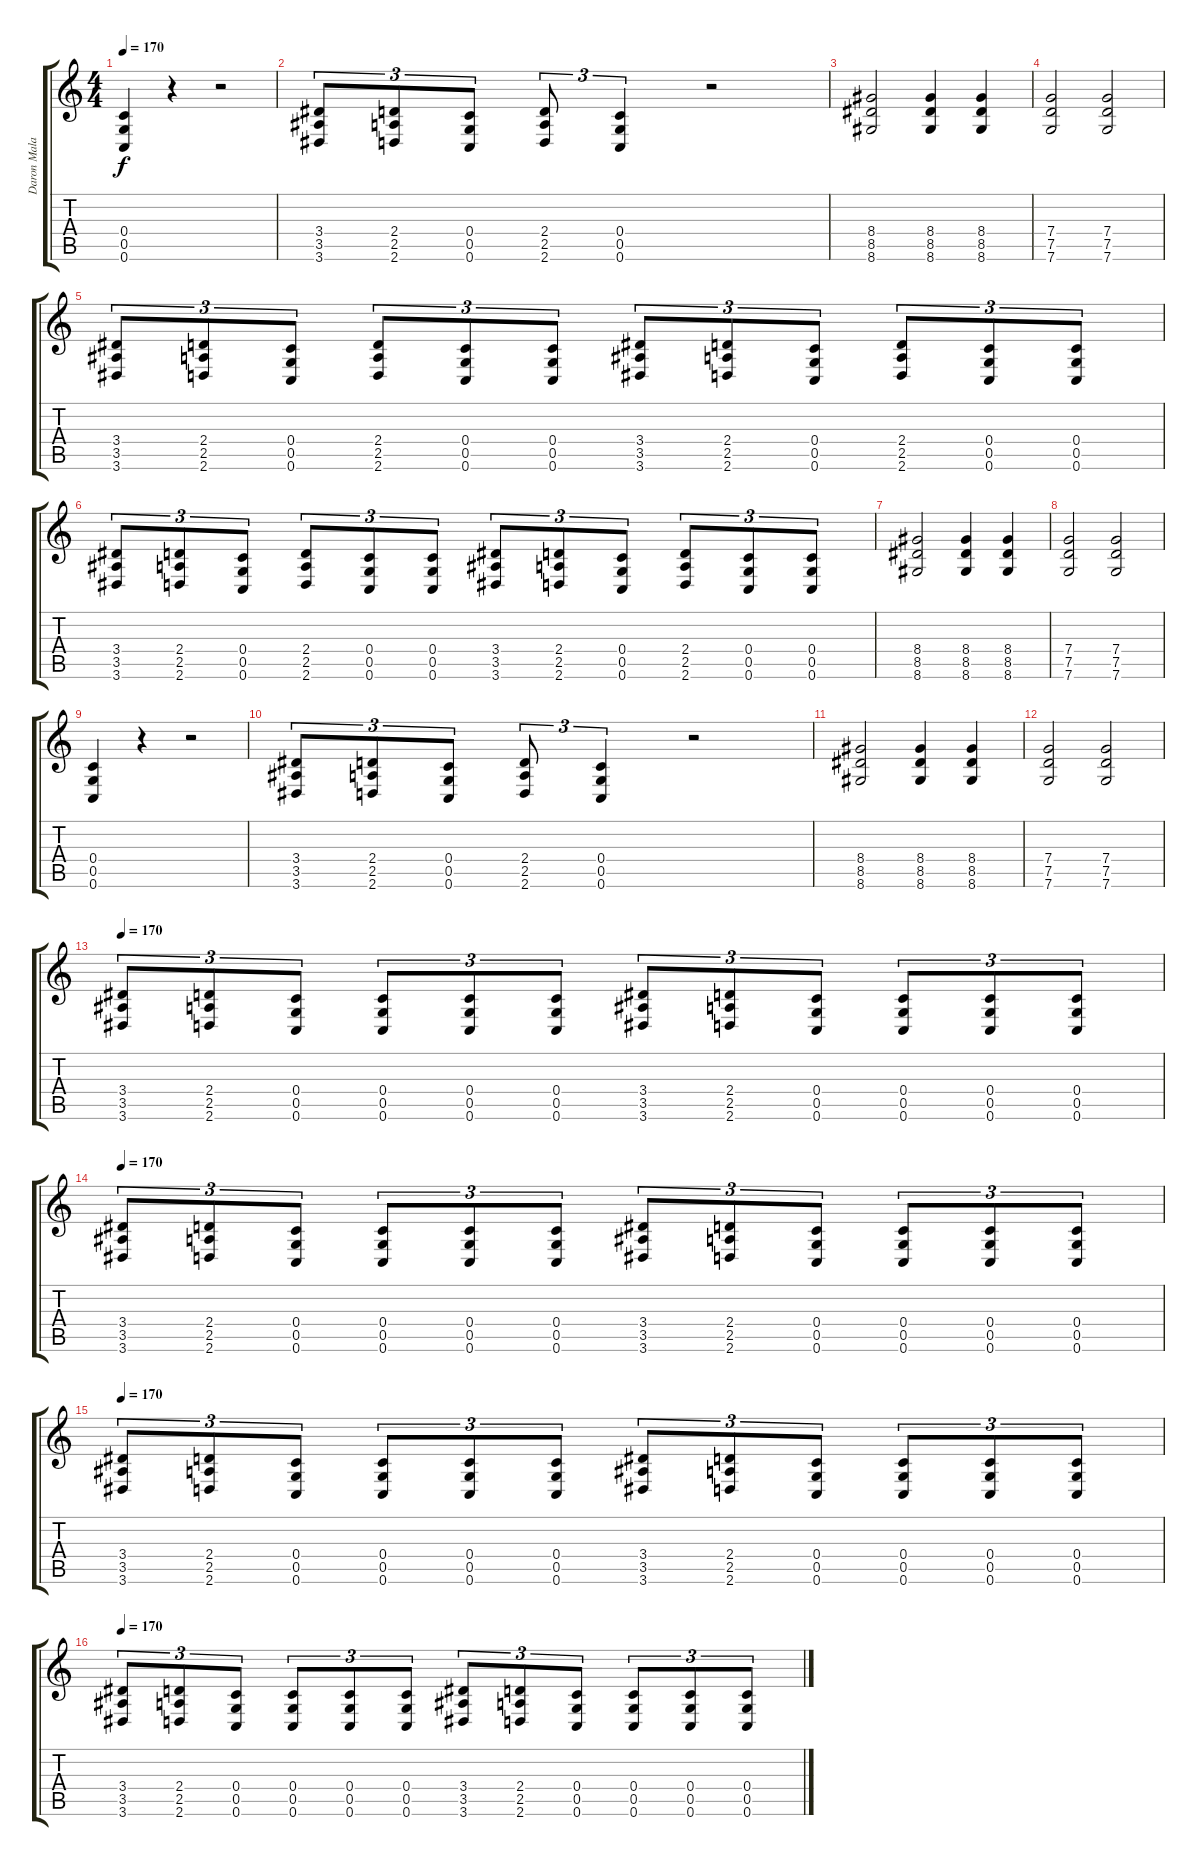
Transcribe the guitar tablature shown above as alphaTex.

\track ("Daron Malakian" "Daron Mala") {instrument overdrivenguitar}
\staff {score tabs}
\tuning (D4 A3 F3 C3 G2 C2) {hide}
\ts (4 4)
\tempo 170
\clef g2
\ks c
(0.4 0.5 0.6).4{dy f} r.4 r.2 |
(3.4 3.5 3.6).8{tu (3 2)} (2.4 2.5 2.6).8{tu (3 2)} (0.4 0.5 0.6).8{tu (3 2)} (2.4 2.5 2.6).8{tu (3 2)} (0.4 0.5 0.6).4{tu (3 2)} r.2 |
(8.4 8.5 8.6).2 (8.4 8.5 8.6).4 (8.4 8.5 8.6).4 |
(7.4 7.5 7.6).2 (7.4 7.5 7.6).2 |
(3.4 3.5 3.6).8{tu (3 2)} (2.4 2.5 2.6).8{tu (3 2)} (0.4 0.5 0.6).8{tu (3 2)} (2.4 2.5 2.6).8{tu (3 2)} (0.4 0.5 0.6).8{tu (3 2)} (0.4 0.5 0.6).8{tu (3 2)} (3.4 3.5 3.6).8{tu (3 2)} (2.4 2.5 2.6).8{tu (3 2)} (0.4 0.5 0.6).8{tu (3 2)} (2.4 2.5 2.6).8{tu (3 2)} (0.4 0.5 0.6).8{tu (3 2)} (0.4 0.5 0.6).8{tu (3 2)} |
(3.4 3.5 3.6).8{tu (3 2)} (2.4 2.5 2.6).8{tu (3 2)} (0.4 0.5 0.6).8{tu (3 2)} (2.4 2.5 2.6).8{tu (3 2)} (0.4 0.5 0.6).8{tu (3 2)} (0.4 0.5 0.6).8{tu (3 2)} (3.4 3.5 3.6).8{tu (3 2)} (2.4 2.5 2.6).8{tu (3 2)} (0.4 0.5 0.6).8{tu (3 2)} (2.4 2.5 2.6).8{tu (3 2)} (0.4 0.5 0.6).8{tu (3 2)} (0.4 0.5 0.6).8{tu (3 2)} |
(8.4 8.5 8.6).2 (8.4 8.5 8.6).4 (8.4 8.5 8.6).4 |
(7.4 7.5 7.6).2 (7.4 7.5 7.6).2 |
(0.4 0.5 0.6).4 r.4 r.2 |
(3.4 3.5 3.6).8{tu (3 2)} (2.4 2.5 2.6).8{tu (3 2)} (0.4 0.5 0.6).8{tu (3 2)} (2.4 2.5 2.6).8{tu (3 2)} (0.4 0.5 0.6).4{tu (3 2)} r.2 |
(8.4 8.5 8.6).2 (8.4 8.5 8.6).4 (8.4 8.5 8.6).4 |
(7.4 7.5 7.6).2 (7.4 7.5 7.6).2 |
\tempo 170
(3.4 3.5 3.6).8{tu (3 2)} (2.4 2.5 2.6).8{tu (3 2)} (0.4 0.5 0.6).8{tu (3 2)} (0.4 0.5 0.6).8{tu (3 2)} (0.4 0.5 0.6).8{tu (3 2)} (0.4 0.5 0.6).8{tu (3 2)} (3.4 3.5 3.6).8{tu (3 2)} (2.4 2.5 2.6).8{tu (3 2)} (0.4 0.5 0.6).8{tu (3 2)} (0.4 0.5 0.6).8{tu (3 2)} (0.4 0.5 0.6).8{tu (3 2)} (0.4 0.5 0.6).8{tu (3 2)} |
\tempo 170
(3.4 3.5 3.6).8{tu (3 2)} (2.4 2.5 2.6).8{tu (3 2)} (0.4 0.5 0.6).8{tu (3 2)} (0.4 0.5 0.6).8{tu (3 2)} (0.4 0.5 0.6).8{tu (3 2)} (0.4 0.5 0.6).8{tu (3 2)} (3.4 3.5 3.6).8{tu (3 2)} (2.4 2.5 2.6).8{tu (3 2)} (0.4 0.5 0.6).8{tu (3 2)} (0.4 0.5 0.6).8{tu (3 2)} (0.4 0.5 0.6).8{tu (3 2)} (0.4 0.5 0.6).8{tu (3 2)} |
\tempo 170
(3.4 3.5 3.6).8{tu (3 2)} (2.4 2.5 2.6).8{tu (3 2)} (0.4 0.5 0.6).8{tu (3 2)} (0.4 0.5 0.6).8{tu (3 2)} (0.4 0.5 0.6).8{tu (3 2)} (0.4 0.5 0.6).8{tu (3 2)} (3.4 3.5 3.6).8{tu (3 2)} (2.4 2.5 2.6).8{tu (3 2)} (0.4 0.5 0.6).8{tu (3 2)} (0.4 0.5 0.6).8{tu (3 2)} (0.4 0.5 0.6).8{tu (3 2)} (0.4 0.5 0.6).8{tu (3 2)} |
\tempo 170
(3.4 3.5 3.6).8{tu (3 2)} (2.4 2.5 2.6).8{tu (3 2)} (0.4 0.5 0.6).8{tu (3 2)} (0.4 0.5 0.6).8{tu (3 2)} (0.4 0.5 0.6).8{tu (3 2)} (0.4 0.5 0.6).8{tu (3 2)} (3.4 3.5 3.6).8{tu (3 2)} (2.4 2.5 2.6).8{tu (3 2)} (0.4 0.5 0.6).8{tu (3 2)} (0.4 0.5 0.6).8{tu (3 2)} (0.4 0.5 0.6).8{tu (3 2)} (0.4 0.5 0.6).8{tu (3 2)}
